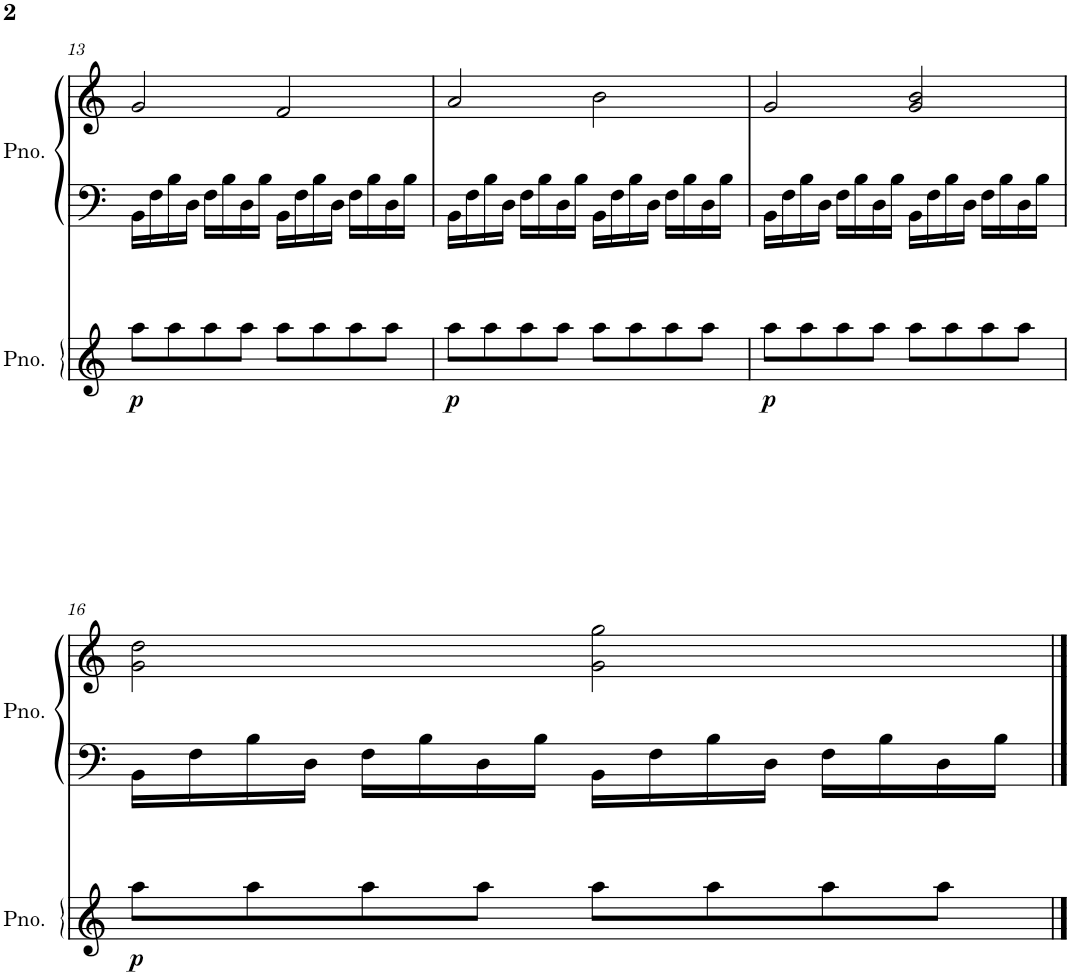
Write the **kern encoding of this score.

**kern	**dynam	**kern	**kern
*part2	*part2	*part1	*part1
*staff3	*staff3	*staff2	*staff1
*I"Piano	*	*I"Piano	*
*I'Pno.	*	*I'Pno.	*
!!LO:PB:g=z
*clefG2	*	*clefF4	*clefG2
*k[]	*	*k[]	*k[]
*M4/4	*	*M4/4	*M4/4
=13	=13	=13	=13
!	!LO:DY:b	!	!
8aa\L	p	16BB\LL	2g/
.	.	16F\	.
8aa\	.	16B\	.
.	.	16D\JJ	.
8aa\	.	16F\LL	.
.	.	16B\	.
8aa\J	.	16D\	.
.	.	16B\JJ	.
8aa\L	.	16BB\LL	2f/
.	.	16F\	.
8aa\	.	16B\	.
.	.	16D\JJ	.
8aa\	.	16F\LL	.
.	.	16B\	.
8aa\J	.	16D\	.
.	.	16B\JJ	.
=14	=14	=14	=14
!	!LO:DY:b	!	!
8aa\L	p	16BB\LL	2a/
.	.	16F\	.
8aa\	.	16B\	.
.	.	16D\JJ	.
8aa\	.	16F\LL	.
.	.	16B\	.
8aa\J	.	16D\	.
.	.	16B\JJ	.
8aa\L	.	16BB\LL	2b\
.	.	16F\	.
8aa\	.	16B\	.
.	.	16D\JJ	.
8aa\	.	16F\LL	.
.	.	16B\	.
8aa\J	.	16D\	.
.	.	16B\JJ	.
=15	=15	=15	=15
!	!LO:DY:b	!	!
8aa\L	p	16BB\LL	2g/
.	.	16F\	.
8aa\	.	16B\	.
.	.	16D\JJ	.
8aa\	.	16F\LL	.
.	.	16B\	.
8aa\J	.	16D\	.
.	.	16B\JJ	.
8aa\L	.	16BB\LL	2g/ 2b/
.	.	16F\	.
8aa\	.	16B\	.
.	.	16D\JJ	.
8aa\	.	16F\LL	.
.	.	16B\	.
8aa\J	.	16D\	.
.	.	16B\JJ	.
!!LO:LB:g=z
=16	=16	=16	=16
!	!LO:DY:b	!	!
8aa\L	p	16BB\LL	2g\ 2dd\
.	.	16F\	.
8aa\	.	16B\	.
.	.	16D\JJ	.
8aa\	.	16F\LL	.
.	.	16B\	.
8aa\J	.	16D\	.
.	.	16B\JJ	.
8aa\L	.	16BB\LL	2g\ 2gg\
.	.	16F\	.
8aa\	.	16B\	.
.	.	16D\JJ	.
8aa\	.	16F\LL	.
.	.	16B\	.
8aa\J	.	16D\	.
.	.	16B\JJ	.
==	==	==	==
*-	*-	*-	*-
